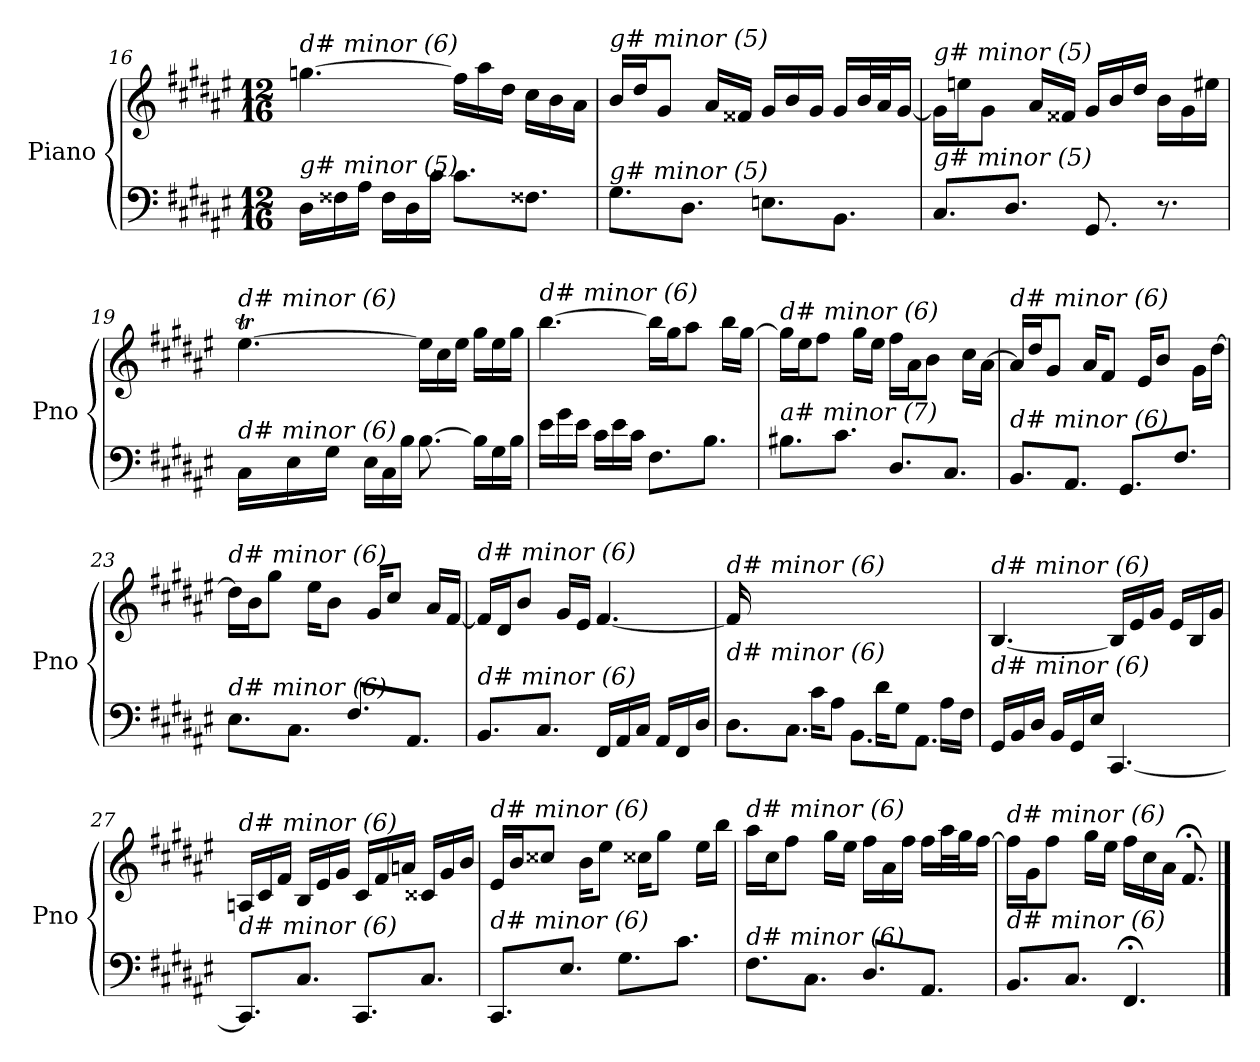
**kern	**kern
*part1	*part1
*staff2	*staff1
*I"Piano	*
*I'Pno	*
!!LO:LB:g=z
*clefF4	*clefG2
*k[f#c#g#d#a#e#]	*k[f#c#g#d#a#e#]
*F#:	*F#:
*M12/16	*M12/16
=16	=16
!	!LO:TX:i:t=d# minor (6)
!LO:TX:i:t=g# minor (5)	!
16D#\LL	[4.ggni\
16F##X\	.
16A#\JJ	.
16F##\LL	.
16D#\	.
16c#\JJ	.
8.c#\L	16ff##\LL]
.	16aa#\
.	16dd#\JJ
8.F##X\J	16cc#\LL
.	16b\
.	16a#\JJ
=17	=17
!	!LO:TX:i:t=g# minor (5)
!LO:TX:i:t=g# minor (5)	!
8.G#\L	16b/LL
.	16dd#/J
.	8g#/J
8.D#\J	.
.	16a#/LL
.	16f##X/JJ
8.En\L	16g#/LL
.	16b/
.	16g#/JJ
8.BB\J	16g#/LL
.	32b/L
.	32a#/J
.	[16g#/JJ
=18	=18
!	!LO:TX:i:t=g# minor (5)
!LO:TX:i:t=g# minor (5)	!
8.C#/L	16g#\LL]
.	16een\J
.	8g#\J
8.D#/J	.
.	16a#/LL
.	16f##X/JJ
8.GG#/	16g#/LL
.	16b/
.	16dd#/JJ
8.r	16b\LL
.	16g#\
.	16ee#X\JJ
!!LO:LB:g=z
=19	=19
*^	*^
*	*	*	*Xtuplet
!	!	!LO:TX:i:t=d# minor (6)	!
!LO:TX:i:t=d# minor (6)	!	!	!
4.ryy	16C#\LL	[4.ee#t\	112%3ff#yy
.	.	.	112%3ee#yy
.	.	.	112%3ff#yy
.	16E#\	.	.
.	.	.	112%3ee#yy
.	.	.	112%3ff#yy
.	16G#\JJ	.	.
.	.	.	112%3ee#yy
.	.	.	14%3ee#yy
.	16E#\LL	.	.
.	16C#\	.	.
.	16B\JJ	.	.
4.ryy	[8.B\	16ee#\LL]	4.ryy
.	.	16cc#\	.
.	.	16ee#\JJ	.
.	16B\LL]	16gg#\LL	.
.	16G#\	16ee#\	.
.	16B\JJ	16gg#\JJ	.
*	*	*v	*v
=20	=20	=20
!	!	!LO:TX:i:t=d# minor (6)
!LO:TX:i:t=d# minor (6)	!	!
*v	*v	*
16e#\LL	[4.bb\
16g#\	.
16e#\JJ	.
16c#\LL	.
16e#\	.
16c#\JJ	.
8.F#\L	16bb\LL]
.	16gg#\J
.	8aa#\J
8.B\J	.
.	16bb\LL
.	[16gg#\JJ
=21	=21
!	!LO:TX:i:t=d# minor (6)
!LO:TX:i:t=a# minor (7)	!
8.B#X\L	16gg#\LL]
.	16ee#\J
.	8ff#\J
8.c#\J	.
.	16gg#\LL
.	16ee#\JJ
8.D#/L	16ff#\LL
.	16a#\J
.	8b\J
8.C#/J	.
.	16cc#\LL
.	[16a#\JJ
=22	=22
!	!LO:TX:i:t=d# minor (6)
!LO:TX:i:t=d# minor (6)	!
8.BB/L	16a#/LL]
.	16dd#/J
.	8g#/J
8.AA#/J	.
.	16a#/KL
.	8f#/J
8.GG#/L	.
.	16e#/KL
.	8b/J
8.F#/J	.
.	16g#\LL
.	[16dd#\JJ
!!LO:LB:g=z
=23	=23
!	!LO:TX:i:t=d# minor (6)
!LO:TX:i:t=d# minor (6)	!
8.E#\L	16dd#\LL]
.	16b\J
.	8gg#\J
8.C#\J	.
.	16ee#\KL
.	8b\J
8.F#/L	.
.	16g#/KL
.	8cc#/J
8.AA#/J	.
.	16a#/LL
.	[16f#/JJ
=24	=24
!	!LO:TX:i:t=d# minor (6)
!LO:TX:i:t=d# minor (6)	!
8.BB/L	16f#/LL]
.	16d#/J
.	8b/J
8.C#/J	.
.	16g#/LL
.	16e#/JJ
16FF#/LL	[4.f#/
16AA#/	.
16C#/JJ	.
16AA#/LL	.
16FF#/	.
16D#/JJ	.
=25	=25
*^	*
!	!	!LO:TX:i:t=d# minor (6)
!LO:TX:i:t=d# minor (6)	!	!
16ryy	8.D#\L	16f#/LL]
16A#/J	.	2ryy
8B/J	.	.
.	8.C#\J	.
16c#\KL	.	.
8A#\J	.	.
.	8.BB\L	.
16d#\KL	.	.
8G#\J	.	.
.	8.AA#\J	8.ryy
16A#\LL	.	.
16F#\JJ	.	.
*v	*v	*
=26	=26
!	!LO:TX:i:t=d# minor (6)
!LO:TX:i:t=d# minor (6)	!
16GG#/LL	[4.B/
16BB/	.
16D#/JJ	.
16BB/LL	.
16GG#/	.
16E#/JJ	.
[4.CC#/	16B/LL]
.	16e#/
.	16g#/JJ
.	16e#/LL
.	16B/
.	16g#/JJ
!!LO:LB:g=z
=27	=27
!	!LO:TX:i:t=d# minor (6)
!LO:TX:i:t=d# minor (6)	!
8.CC#/L]	16An/LL
.	16c#/
.	16f#/JJ
8.C#/J	16B/LL
.	16e#/
.	16g#/JJ
8.CC#/L	16c#/LL
.	16f#/
.	16an/JJ
8.C#/J	16c##Xi/LL
.	16g#/
.	16b/JJ
=28	=28
!	!LO:TX:i:t=d# minor (6)
!LO:TX:i:t=d# minor (6)	!
8.CC#/L	16e#/LL
.	16b/J
.	8cc##Xi/J
8.E#/J	.
.	16b\KL
.	8ee#\J
8.G#\L	.
.	16cc##Xi\KL
.	8gg#\J
8.c#\J	.
.	16ee#\LL
.	16bb\JJ
=29	=29
!	!LO:TX:i:t=d# minor (6)
!LO:TX:i:t=d# minor (6)	!
8.F#\L	16aa#\LL
.	16cc#\J
.	8ff#\J
8.C#\J	.
.	16gg#\LL
.	16ee#\JJ
8.D#/L	16ff#\LL
.	16a#\
.	16ff#\JJ
8.AA#/J	16ff#\LL
.	32aa#\L
.	32gg#\J
.	[16ff#\JJ
=30	=30
!	!LO:TX:i:t=d# minor (6)
!LO:TX:i:t=d# minor (6)	!
8.BB/L	16ff#\LL]
.	16g#\J
.	8ff#\J
8.C#/J	.
.	16gg#\LL
.	16ee#\JJ
4.FF#;/	16ff#\LL
.	16cc#\
.	16a#\JJ
.	8.f#;</
==	==
*-	*-
